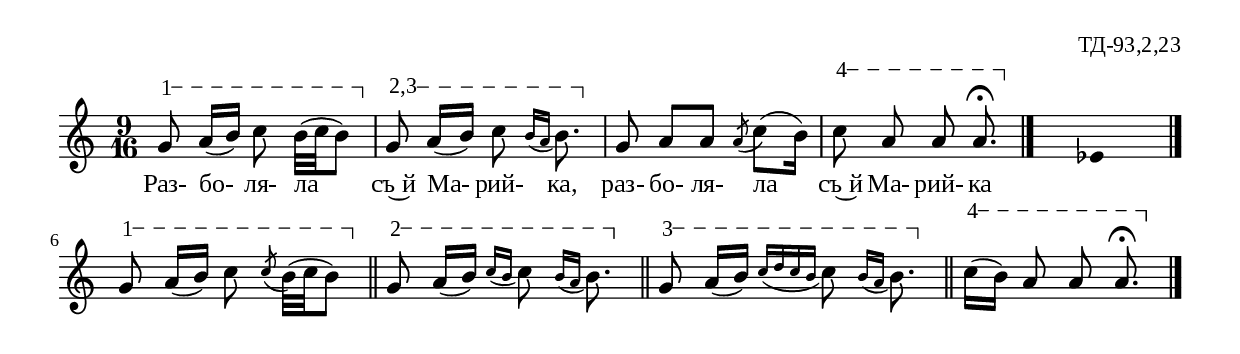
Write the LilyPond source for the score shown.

%{
TD_93_2_23
%}

\include "td-preamble.ly"

\score {
\relative c'' {
%% \tempo 4 = 152
  \time 9/16
\varA  
  g8\startTextSpan a16([ b]) c8 b32([ c b8\stopTextSpan]) | 
\varBC  
  g8\startTextSpan a16([ b]) c8 \acciaccatura { b16[ a] } b8.\stopTextSpan | 
  g8\noBeam a a8 \acciaccatura a8 c8([ b16]) | 
\varD
  c8\startTextSpan\noBeam a8 a8\noBeam a8.\stopTextSpan\fermata
 \bar "|." 
s4. \fixB ees16 \fixC s8
 \bar "|."
\break 
% \set Score.measureLength = #(ly:make-moment 1 16)  
% s16 \bar ""  
% \set Score.measureLength = #(ly:make-moment 9 16)  
% \clef treble
\varA  
  g8\startTextSpan a16([ b]) c8 \acciaccatura c8 b32([ c b8\stopTextSpan]) \bar "||" 
\varB  
  g8\startTextSpan a16([ b]) \acciaccatura { c16[ b] } c8
  \acciaccatura { b16[ a] } b8.\stopTextSpan \bar "||" 
\varC
  g8\startTextSpan a16([ b]) \acciaccatura { c16[ d c b] } c8
  \acciaccatura { b16[ a] } b8.\stopTextSpan \bar "||"   
\varD  
  c16\startTextSpan([ b)] a8 a\noBeam a8.\stopTextSpan\fermata
 \bar "|." 
}
\addlyrics { Раз- бо- ля- ла "съ~й" Ма- рий- ка, раз- бо- ля- ла "съ~й" Ма- рий- ка }
%
\layout {
  indent = #0
  line-width = 190\mm
  ragged-right=##f
}
%
\midi { 
	\context {
		\Score
		tempoWholesPerMinute = #(ly:make-moment 152 4)
		}
	}
}
%
\header{
  opus = "ТД-93,2,23"
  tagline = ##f
}


